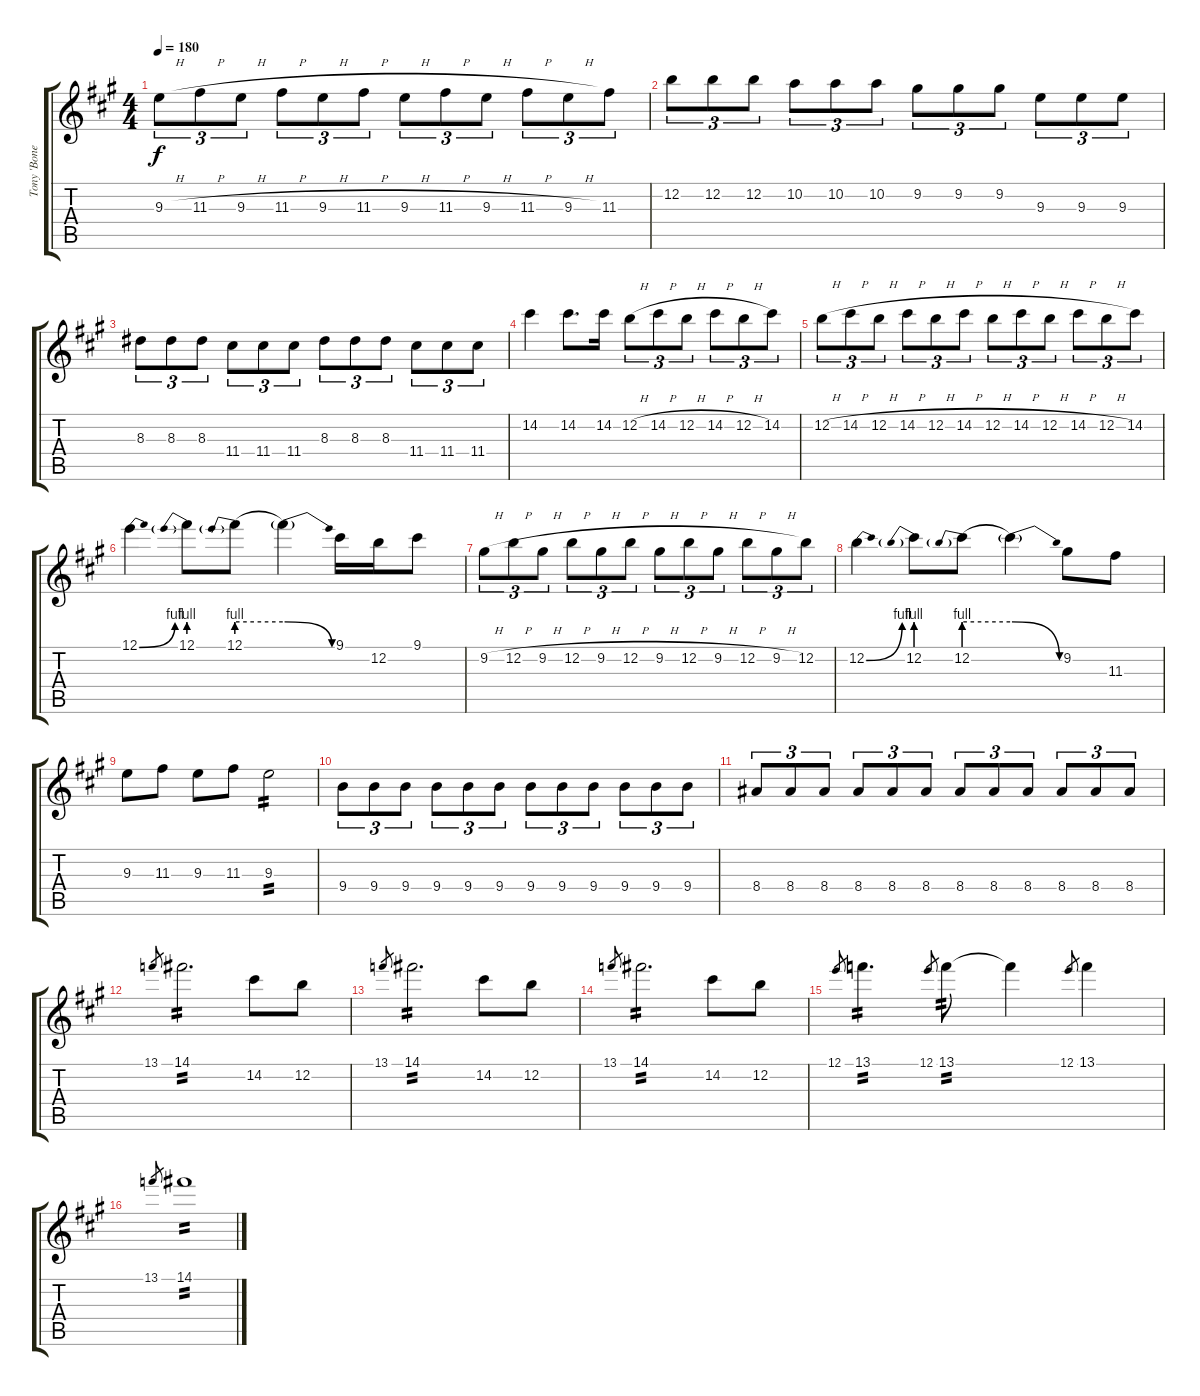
\track ("Tony 'Bones' Roberts" "Tony 'Bone") {instrument overdrivenguitar}
\staff {score tabs}
\tuning (E4 B3 G3 D3 A2 E2) {hide}
\ts (4 4)
\tempo 180
\clef g2
\ks a
9.3{h}.8{tu (3 2) dy f} 11.3{h}.8{tu (3 2)} 9.3{h}.8{tu (3 2)} 11.3{h}.8{tu (3 2)} 9.3{h}.8{tu (3 2)} 11.3{h}.8{tu (3 2)} 9.3{h}.8{tu (3 2)} 11.3{h}.8{tu (3 2)} 9.3{h}.8{tu (3 2)} 11.3{h}.8{tu (3 2)} 9.3{h}.8{tu (3 2)} 11.3.8{tu (3 2)} |
12.2.8{tu (3 2)} 12.2.8{tu (3 2)} 12.2.8{tu (3 2)} 10.2.8{tu (3 2)} 10.2.8{tu (3 2)} 10.2.8{tu (3 2)} 9.2.8{tu (3 2)} 9.2.8{tu (3 2)} 9.2.8{tu (3 2)} 9.3.8{tu (3 2)} 9.3.8{tu (3 2)} 9.3.8{tu (3 2)} |
8.3.8{tu (3 2)} 8.3.8{tu (3 2)} 8.3.8{tu (3 2)} 11.4.8{tu (3 2)} 11.4.8{tu (3 2)} 11.4.8{tu (3 2)} 8.3.8{tu (3 2)} 8.3.8{tu (3 2)} 8.3.8{tu (3 2)} 11.4.8{tu (3 2)} 11.4.8{tu (3 2)} 11.4.8{tu (3 2)} |
14.2.4 14.2.8{d} 14.2.16 12.2{h}.8{tu (3 2)} 14.2{h}.8{tu (3 2)} 12.2{h}.8{tu (3 2)} 14.2{h}.8{tu (3 2)} 12.2{h}.8{tu (3 2)} 14.2.8{tu (3 2)} |
12.2{h}.8{tu (3 2)} 14.2{h}.8{tu (3 2)} 12.2{h}.8{tu (3 2)} 14.2{h}.8{tu (3 2)} 12.2{h}.8{tu (3 2)} 14.2{h}.8{tu (3 2)} 12.2{h}.8{tu (3 2)} 14.2{h}.8{tu (3 2)} 12.2{h}.8{tu (3 2)} 14.2{h}.8{tu (3 2)} 12.2{h}.8{tu (3 2)} 14.2.8{tu (3 2)} |
12.1{be (bend 0 0 60 4)}.4 12.1{be (prebend 0 4 60 4)}.8 12.1{be (prebend 0 4 60 4)}.8 12.1{be (release 0 4 60 0) t}.4 9.1.16 12.2.16 9.1.8 |
9.2{h}.8{tu (3 2)} 12.2{h}.8{tu (3 2)} 9.2{h}.8{tu (3 2)} 12.2{h}.8{tu (3 2)} 9.2{h}.8{tu (3 2)} 12.2{h}.8{tu (3 2)} 9.2{h}.8{tu (3 2)} 12.2{h}.8{tu (3 2)} 9.2{h}.8{tu (3 2)} 12.2{h}.8{tu (3 2)} 9.2{h}.8{tu (3 2)} 12.2.8{tu (3 2)} |
12.2{be (bend 0 0 60 4)}.4 12.2{be (prebend 0 4 60 4)}.8 12.2{be (prebend 0 4 60 4)}.8 12.2{be (release 0 4 60 0) t}.4 9.2.8 11.3.8 |
9.3.8 11.3.8 9.3.8 11.3.8 9.3.2{tp 2} |
9.4.8{tu (3 2)} 9.4.8{tu (3 2)} 9.4.8{tu (3 2)} 9.4.8{tu (3 2)} 9.4.8{tu (3 2)} 9.4.8{tu (3 2)} 9.4.8{tu (3 2)} 9.4.8{tu (3 2)} 9.4.8{tu (3 2)} 9.4.8{tu (3 2)} 9.4.8{tu (3 2)} 9.4.8{tu (3 2)} |
8.4.8{tu (3 2)} 8.4.8{tu (3 2)} 8.4.8{tu (3 2)} 8.4.8{tu (3 2)} 8.4.8{tu (3 2)} 8.4.8{tu (3 2)} 8.4.8{tu (3 2)} 8.4.8{tu (3 2)} 8.4.8{tu (3 2)} 8.4.8{tu (3 2)} 8.4.8{tu (3 2)} 8.4.8{tu (3 2)} |
13.1.8{gr} 14.1.2{d tp 2} 14.2.8 12.2.8 |
13.1.8{gr} 14.1.2{d tp 2} 14.2.8 12.2.8 |
13.1.8{gr} 14.1.2{d tp 2} 14.2.8 12.2.8 |
12.1.8{gr} 13.1.4{d tp 2} 12.1.8{gr} 13.1.8{tp 2} 13.1{t}.4 12.1.8{gr} 13.1.4 |
13.1.8{gr} 14.1.1{tp 2}
